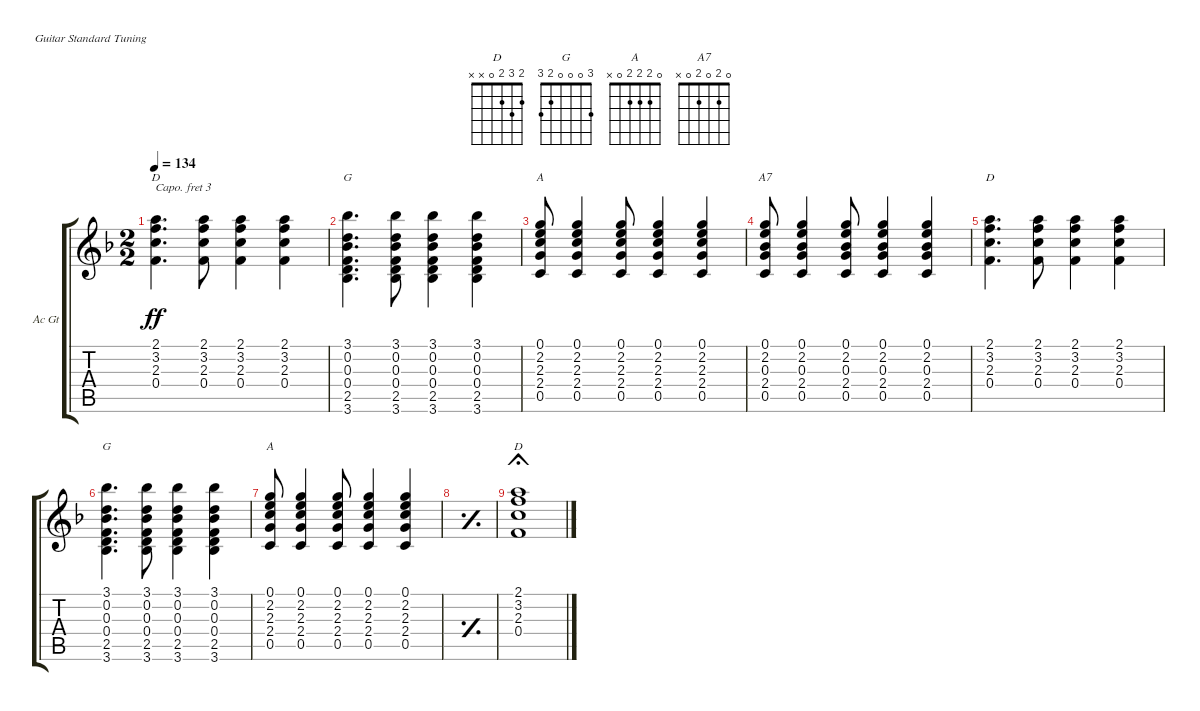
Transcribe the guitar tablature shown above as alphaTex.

\bracketExtendMode groupsimilarinstruments
\useSystemSignSeparator
\multiTrackTrackNamePolicy allsystems
\firstSystemTrackNameOrientation horizontal
\otherSystemsTrackNameOrientation horizontal
\track ("Acoustic Guitar" "Ac Gt") {instrument acousticguitarsteel}
\staff {score tabs}
\capo 3
\tuning (E4 B3 G3 D3 A2 E2)
\chord ("D" 2 3 2 0 x x)
\chord ("G" 3 0 0 0 2 3)
\chord ("A" 0 2 2 2 0 x)
\chord ("A7" 0 2 0 2 0 x)
\ts (2 2)
\tempo 134
\clef g2
\ks f
(0.4 2.3 3.2 2.1).4{d ch "D" dy ff} (0.4 2.3 3.2 2.1).8 (0.4 2.3 3.2 2.1).4 (0.4 2.3 3.2 2.1).4 |
(3.6 2.5 0.4 0.3 0.2 3.1).4{d ch "G"} (3.6 2.5 0.4 0.3 0.2 3.1).8 (3.6 2.5 0.4 0.3 0.2 3.1).4 (3.6 2.5 0.4 0.3 0.2 3.1).4 |
(0.5 2.4 2.3 2.2 0.1).8{ch "A"} (0.5 2.4 2.3 2.2 0.1).4 (0.5 2.4 2.3 2.2 0.1).8 (0.5 2.4 2.3 2.2 0.1).4 (0.5 2.4 2.3 2.2 0.1).4 |
(0.5 2.4 0.3 2.2 0.1).8{ch "A7"} (0.5 2.4 0.3 2.2 0.1).4 (0.5 2.4 0.3 2.2 0.1).8 (0.5 2.4 0.3 2.2 0.1).4 (0.5 2.4 0.3 2.2 0.1).4 |
(0.4 2.3 3.2 2.1).4{d ch "D"} (0.4 2.3 3.2 2.1).8 (0.4 2.3 3.2 2.1).4 (0.4 2.3 3.2 2.1).4 |
(3.6 2.5 0.4 0.3 0.2 3.1).4{d ch "G"} (3.6 2.5 0.4 0.3 0.2 3.1).8 (3.6 2.5 0.4 0.3 0.2 3.1).4 (3.6 2.5 0.4 0.3 0.2 3.1).4 |
(0.5 2.4 2.3 2.2 0.1).8{ch "A"} (0.5 2.4 2.3 2.2 0.1).4 (0.5 2.4 2.3 2.2 0.1).8 (0.5 2.4 2.3 2.2 0.1).4 (0.5 2.4 2.3 2.2 0.1).4 |
\simile simple
|
\simile none
(0.4 2.3 3.2 2.1).1{ch "D" fermata (short 0)}
